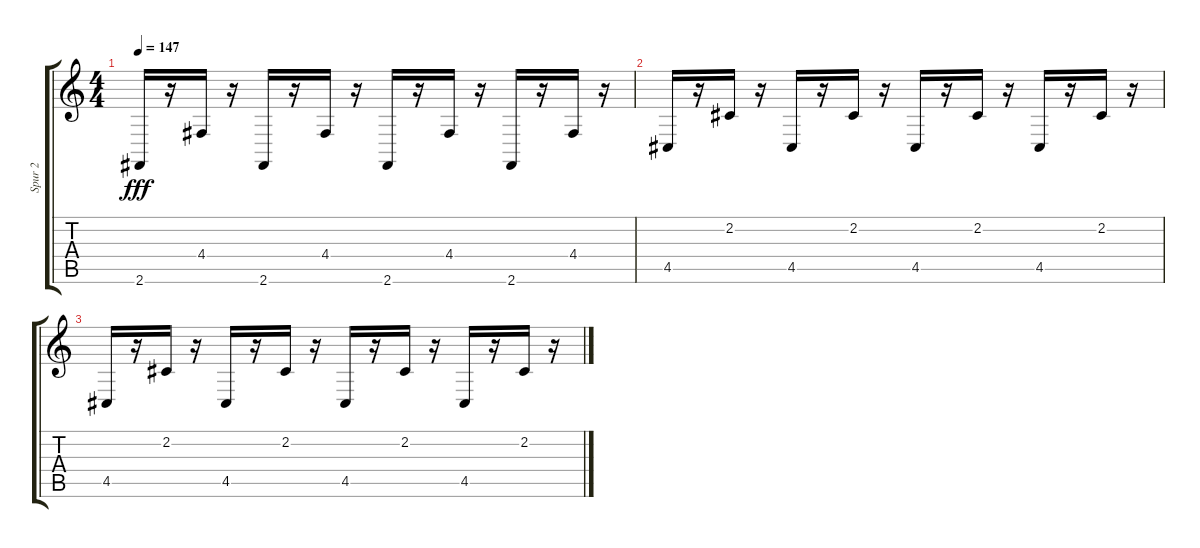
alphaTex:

\track ("Spur 2" "Spur 2") {instrument lead8bassandlead}
\staff {score tabs}
\tuning (E4 B3 G3 D3 A2 E2) {hide}
\ts (4 4)
\tempo 147
\clef g2
\ks c
2.6.16{dy fff volume 2} r.16 4.4.16{volume 2} r.16 2.6.16{volume 2} r.16 4.4.16{volume 2} r.16 2.6.16{volume 2} r.16 4.4.16{volume 2} r.16 2.6.16{volume 2} r.16 4.4.16{volume 1} r.16 |
4.5.16{volume 1} r.16 2.2.16{volume 1} r.16 4.5.16{volume 1} r.16 2.2.16{volume 1} r.16 4.5.16{volume 1} r.16 2.2.16{volume 0} r.16 4.5.16 r.16 2.2.16{volume 0} r.16 |
4.5.16 r.16 2.2.16{volume 0} r.16 4.5.16{volume 0} r.16 2.2.16 r.16 4.5.16 r.16 2.2.16 r.16 4.5.16 r.16 2.2.16 r.16
